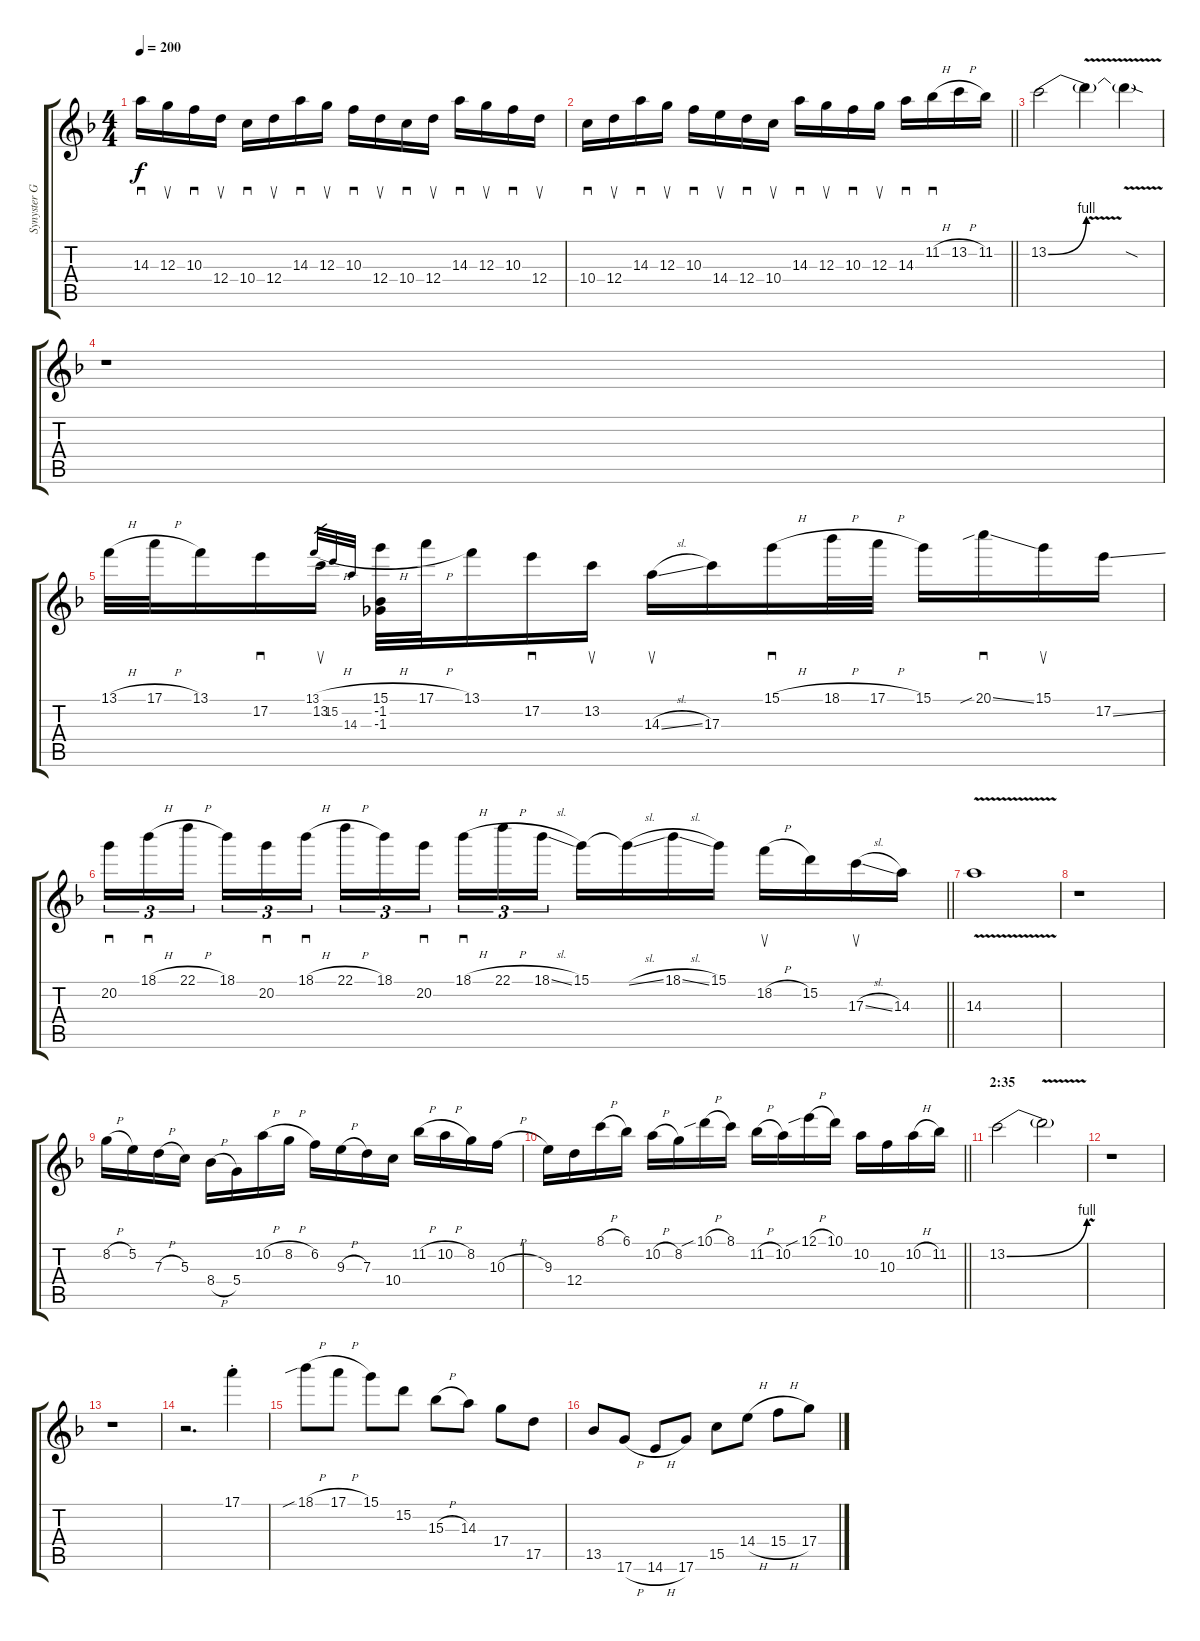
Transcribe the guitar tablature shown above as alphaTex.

\track ("Synyster Gates (Lead) III" "Synyster G") {instrument overdrivenguitar}
\staff {score tabs}
\tuning (E4 B3 G3 D3 A2 D2) {hide}
\ts (4 4)
\tempo 200
\clef g2
\ks f
14.3.16{sd dy f} 12.3.16{su} 10.3.16{sd} 12.4.16{su} 10.4.16{sd} 12.4.16{su} 14.3.16{sd} 12.3.16{su} 10.3.16{sd} 12.4.16{su} 10.4.16{sd} 12.4.16{su} 14.3.16{sd} 12.3.16{su} 10.3.16{sd} 12.4.16{su} |
\barLineRight lightlight
10.4.16{sd} 12.4.16{su} 14.3.16{sd} 12.3.16{su} 10.3.16{sd} 14.4.16{su} 12.4.16{sd} 10.4.16{su} 14.3.16{sd} 12.3.16{su} 10.3.16{sd} 12.3.16{su} 14.3.16{sd} 11.2{h}.16{sd} 13.2{h}.16 11.2.16 |
\section ("" "")
13.2{be (bend 0 0 60 4)}.2 13.2{v t}.4 13.2{sod t}.4 |
r.1 |
13.1{h}.32 17.1{h}.32 13.1.16 17.2.16{sd} 13.2.16{su} 13.1{h}.32{gr} 15.2.32{gr} 14.3.32{gr} (15.1{h} -1.2 -1.3).32 17.1{h}.32 13.1.16 17.2.16{sd} 13.2.16{su} 14.3{sl}.16{su} 17.3.16 15.1{h}.16{sd} 18.1{h}.32 17.1{h}.32 15.1.16 20.1{sib ss}.16{sd} 15.1.16{su} 17.2{ss}.16 |
\barLineRight lightlight
20.2.16{sd tu (3 2)} 18.1{h}.16{sd tu (3 2)} 22.1{h}.16{tu (3 2) beam splitsecondary} 18.1.16{tu (3 2)} 20.2.16{sd tu (3 2)} 18.1{h}.16{sd tu (3 2)} 22.1{h}.16{tu (3 2)} 18.1.16{tu (3 2)} 20.2.16{sd tu (3 2) beam splitsecondary} 18.1{h}.16{sd tu (3 2)} 22.1{h}.16{tu (3 2)} 18.1{sl}.16{tu (3 2)} 15.1.16 15.1{sl t}.16 18.1{sl}.16 15.1.16 18.2{h}.16{su} 15.2.16 17.3{sl}.16{su} 14.3.16 |
14.3{v}.1 |
r.1 |
8.2{h}.16 5.2.16 7.3{h}.16 5.3.16 8.4{h}.16 5.4.16 10.2{h}.16 8.2{h}.16 6.2.16 9.3{h}.16 7.3.16 10.4.16 11.2{h}.16 10.2{h}.16 8.2.16 10.3{h}.16 |
\barLineRight lightlight
9.3.16 12.4.16 8.1{h}.16 6.1.16 10.2{h}.16 8.2.16 10.1{sib h}.16 8.1.16 11.2{h}.16 10.2.16 12.1{sib h}.16 10.1.16 10.2.16 10.3.16 10.2{h}.16 11.2.16 |
\section ("" "2:35")
13.2{be (bend 0 0 60 4)}.2 13.2{v t}.2 |
r.1 |
r.1 |
r.2{d} 17.1{st}.4 |
18.1{sib h}.8 17.1{h}.8 15.1.8 15.2.8 15.3{h}.8 14.3.8 17.4.8 17.5.8 |
13.5.8 17.6{h}.8 14.6{h}.8 17.6.8 15.5.8 14.4{h}.8 15.4{h}.8 17.4.8
